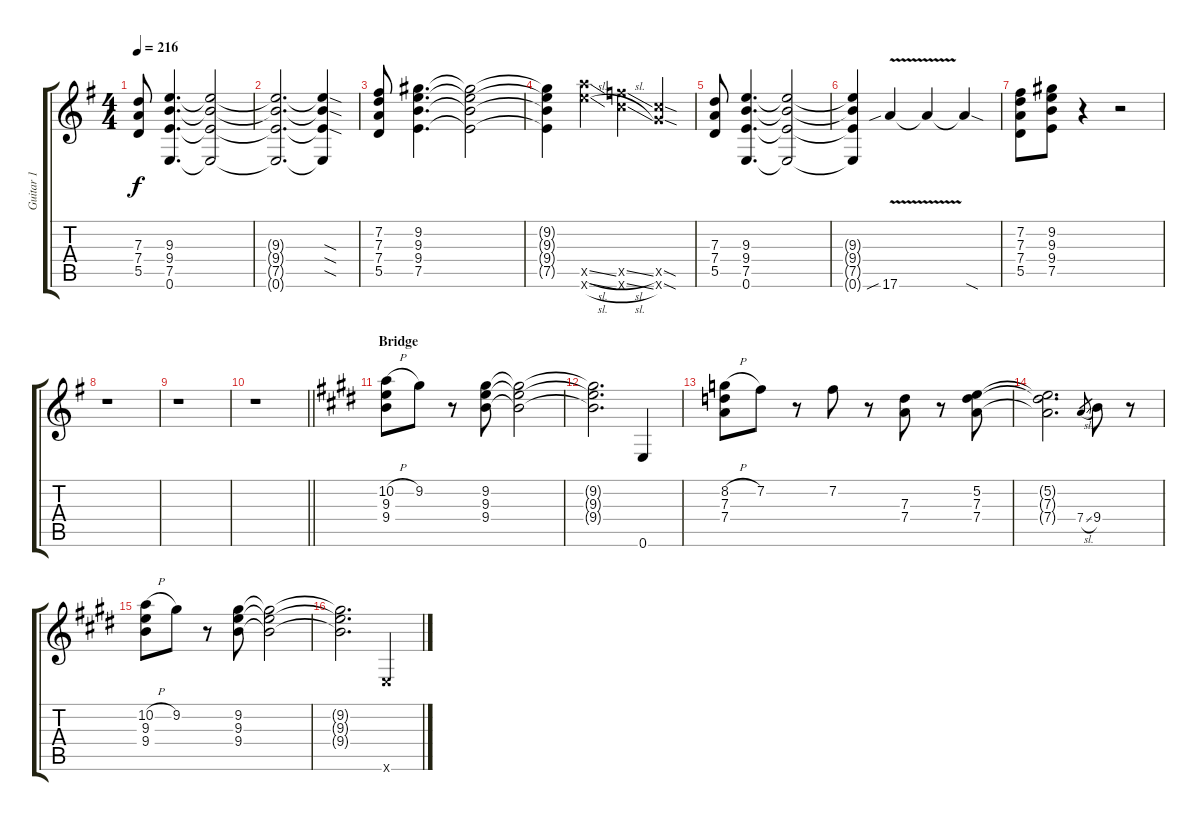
\track ("Guitar 1" "Guitar 1") {instrument distortionguitar}
\staff {score tabs}
\tuning (E4 B3 G3 D3 A2 E2) {hide}
\ts (4 4)
\tempo 216
\clef g2
\ks g
(7.3 7.4 5.5).8{dy f} (9.3 9.4 7.5 0.6).4{d} (9.3{t} 9.4{t} 7.5{t} 0.6{t}).2 |
(9.3{t} 9.4{t} 7.5{t} 0.6{t}).2{d} (9.3{sod t} 9.4{sod t} 7.5{sod t} 0.6{t}).4 |
(7.2 7.3 7.4 5.5).8 (9.2 9.3 9.4 7.5).4{d} (9.2{t} 9.3{t} 9.4{t} 7.5{t}).2 |
(9.2{t} 9.3{t} 9.4{t} 7.5{t}).4 (24.5{sl x} 24.6{sl x}).4 (20.5{sl x} 20.6{sl x}).4 (15.5{sod x} 15.6{sod x}).4 |
(7.3 7.4 5.5).8 (9.3 9.4 7.5 0.6).4{d} (9.3{t} 9.4{t} 7.5{t} 0.6{t}).2 |
(9.3{t} 9.4{t} 7.5{t} 0.6{t}).4 17.6{v sib}.4 17.6{t}.4 17.6{sod t}.4 |
(7.2 7.3 7.4 5.5).8 (9.2 9.3 9.4 7.5).8 r.4 r.2 |
r.1 |
r.1 |
\barLineRight lightlight
r.1 |
\section ("" "Bridge")
\ks e
(10.2{h} 9.3 9.4).8{instrument electricguitarclean} 9.2.8 r.8 (9.2 9.3 9.4).8 (9.2{t} 9.3{t} 9.4{t}).2 |
(9.2{t} 9.3{t} 9.4{t}).2{d} 0.6.4 |
(8.2{h} 7.3 7.4).8 7.2.8 r.8 7.2.8 r.8 (7.3 7.4).8 r.8 (5.2 7.3 7.4).8 |
(5.2{t} 7.3{t} 7.4{t}).2{d} 7.4{sl}.8{gr} 9.4.8 r.8 |
(10.2{h} 9.3 9.4).8 9.2.8 r.8 (9.2 9.3 9.4).8 (9.2{t} 9.3{t} 9.4{t}).2 |
(9.2{t} 9.3{t} 9.4{t}).2{d} 0.6{x}.4
